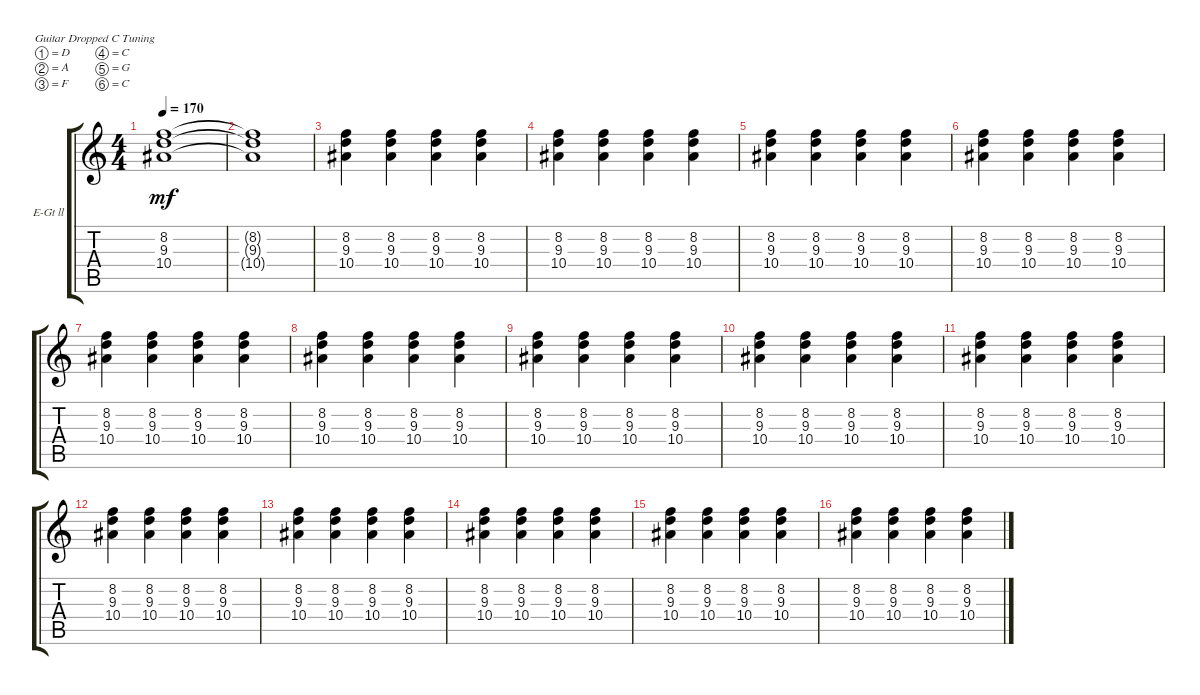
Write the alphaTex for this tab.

\defaultSystemsLayout 4
\bracketExtendMode groupsimilarinstruments
\firstSystemTrackNameOrientation horizontal
\otherSystemsTrackNameOrientation horizontal
\track ("Guitar ll" "E-Gt ll") {instrument overdrivenguitar}
\staff {score tabs}
\tuning (D4 A3 F3 C3 G2 C2)
\ts (4 4)
\tempo 170
\clef g2
\ks c
(10.4 9.3 8.2).1{dy mf} |
(8.2{t} 9.3{t} 10.4{t}).1 |
(10.4 9.3 8.2).4 (10.4 9.3 8.2).4 (10.4 9.3 8.2).4 (10.4 9.3 8.2).4 |
(10.4 9.3 8.2).4 (10.4 9.3 8.2).4 (10.4 9.3 8.2).4 (10.4 9.3 8.2).4 |
(10.4 9.3 8.2).4 (10.4 9.3 8.2).4 (10.4 9.3 8.2).4 (10.4 9.3 8.2).4 |
(10.4 9.3 8.2).4 (10.4 9.3 8.2).4 (10.4 9.3 8.2).4 (10.4 9.3 8.2).4 |
(10.4 9.3 8.2).4 (10.4 9.3 8.2).4 (10.4 9.3 8.2).4 (10.4 9.3 8.2).4 |
(10.4 9.3 8.2).4 (10.4 9.3 8.2).4 (10.4 9.3 8.2).4 (10.4 9.3 8.2).4 |
(10.4 9.3 8.2).4 (10.4 9.3 8.2).4 (10.4 9.3 8.2).4 (10.4 9.3 8.2).4 |
(10.4 9.3 8.2).4 (10.4 9.3 8.2).4 (10.4 9.3 8.2).4 (10.4 9.3 8.2).4 |
(10.4 9.3 8.2).4 (10.4 9.3 8.2).4 (10.4 9.3 8.2).4 (10.4 9.3 8.2).4 |
(10.4 9.3 8.2).4 (10.4 9.3 8.2).4 (10.4 9.3 8.2).4 (10.4 9.3 8.2).4 |
(10.4 9.3 8.2).4 (10.4 9.3 8.2).4 (10.4 9.3 8.2).4 (10.4 9.3 8.2).4 |
(10.4 9.3 8.2).4 (10.4 9.3 8.2).4 (10.4 9.3 8.2).4 (10.4 9.3 8.2).4 |
(10.4 9.3 8.2).4 (10.4 9.3 8.2).4 (10.4 9.3 8.2).4 (10.4 9.3 8.2).4 |
(10.4 9.3 8.2).4 (10.4 9.3 8.2).4 (10.4 9.3 8.2).4 (10.4 9.3 8.2).4
